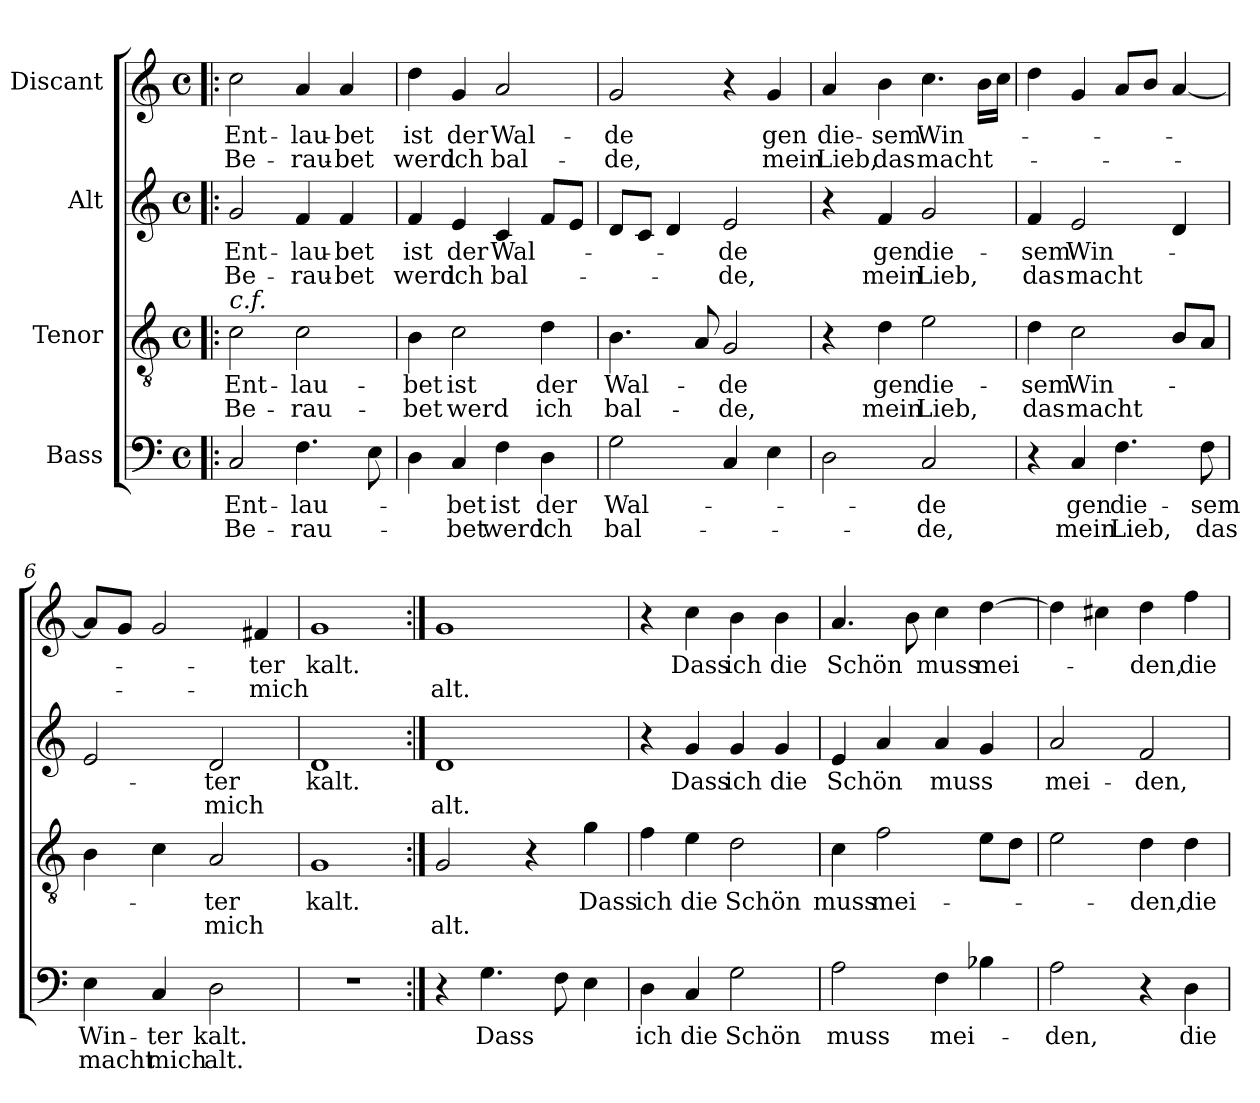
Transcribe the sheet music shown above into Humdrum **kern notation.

**kern	**text	**text	**kern	**text	**text	**kern	**text	**text	**kern	**text	**text
*part4	*part4	*part4	*part3	*part3	*part3	*part2	*part2	*part2	*part1	*part1	*part1
*staff4	*staff4	*staff4	*staff3	*staff3	*staff3	*staff2	*staff2	*staff2	*staff1	*staff1	*staff1
*I"Bass	*	*	*I"Tenor	*	*	*I"Alt	*	*	*I"Discant	*	*
*clefF4	*	*	*clefGv2	*	*	*clefG2	*	*	*clefG2	*	*
*k[]	*	*	*k[]	*	*	*k[]	*	*	*k[]	*	*
*M4/4	*	*	*M4/4	*	*	*M4/4	*	*	*M4/4	*	*
*met(c)	*	*	*met(c)	*	*	*met(c)	*	*	*met(c)	*	*
=1!|:	=1!|:	=1!|:	=1!|:	=1!|:	=1!|:	=1!|:	=1!|:	=1!|:	=1!|:	=1!|:	=1!|:
!	!	!	!LO:TX:a:i:t=c.f.	!	!	!	!	!	!	!	!
!	!LO:LY:b	!LO:LY:b	!	!LO:LY:b	!LO:LY:b	!	!LO:LY:b	!LO:LY:b	!	!LO:LY:b	!LO:LY:b
2C/	Ent-	Be-	2c\	Ent-	Be-	2g/	Ent-	Be-	2cc\	Ent-	Be-
!	!LO:LY:b	!LO:LY:b	!	!LO:LY:b	!LO:LY:b	!	!LO:LY:b	!LO:LY:b	!	!LO:LY:b	!LO:LY:b
4.F\	-lau-	-rau-	2c\	-lau-	-rau-	4f/	-lau-	-rau-	4a/	-lau-	-rau-
!	!	!	!	!	!	!	!LO:LY:b	!LO:LY:b	!	!LO:LY:b	!LO:LY:b
.	.	.	.	.	.	4f/	-bet	-bet	4a/	-bet	-bet
8E\	.	.	.	.	.	.	.	.	.	.	.
=2	=2	=2	=2	=2	=2	=2	=2	=2	=2	=2	=2
!	!	!	!	!LO:LY:b	!LO:LY:b	!	!LO:LY:b	!LO:LY:b	!	!LO:LY:b	!LO:LY:b
4D\	.	.	4B\	-bet	-bet	4f/	ist	werd	4dd\	ist	werd
!	!LO:LY:b	!LO:LY:b	!	!LO:LY:b	!LO:LY:b	!	!LO:LY:b	!LO:LY:b	!	!LO:LY:b	!LO:LY:b
4C/	-bet	-bet	2c\	ist	werd	4e/	der	ich	4g/	der	ich
!	!LO:LY:b	!LO:LY:b	!	!	!	!	!LO:LY:b	!LO:LY:b	!	!LO:LY:b	!LO:LY:b
4F\	ist	werd	.	.	.	4c/	Wal-	bal-	2a/	Wal-	bal-
!	!LO:LY:b	!LO:LY:b	!	!LO:LY:b	!LO:LY:b	!	!	!	!	!	!
4D\	der	ich	4d\	der	ich	8f/L	.	.	.	.	.
.	.	.	.	.	.	8e/J	.	.	.	.	.
=3	=3	=3	=3	=3	=3	=3	=3	=3	=3	=3	=3
!	!LO:LY:b	!LO:LY:b	!	!LO:LY:b	!LO:LY:b	!	!	!	!	!LO:LY:b	!LO:LY:b
2G\	Wal-	bal-	4.B\	Wal-	bal-	8d/L	.	.	2g/	-de	-de,
.	.	.	.	.	.	8c/J	.	.	.	.	.
.	.	.	.	.	.	4d/	.	.	.	.	.
.	.	.	8A/	.	.	.	.	.	.	.	.
!	!	!	!	!LO:LY:b	!LO:LY:b	!	!LO:LY:b	!LO:LY:b	!	!	!
4C/	.	.	2G/	-de	-de,	2e/	de	-de,	4r	.	.
!	!	!	!	!	!	!	!	!	!	!LO:LY:b	!LO:LY:b
4E\	.	.	.	.	.	.	.	.	4g/	gen	mein
=4	=4	=4	=4	=4	=4	=4	=4	=4	=4	=4	=4
!	!	!	!	!	!	!	!	!	!	!LO:LY:b	!LO:LY:b
2D\	.	.	4r	.	.	4r	.	.	4a/	die-	Lieb,
!	!	!	!	!LO:LY:b	!LO:LY:b	!	!LO:LY:b	!LO:LY:b	!	!LO:LY:b	!LO:LY:b
.	.	.	4d\	gen	mein	4f/	gen	mein	4b\	-sem	das
!	!LO:LY:b	!LO:LY:b	!	!LO:LY:b	!LO:LY:b	!	!LO:LY:b	!LO:LY:b	!	!LO:LY:b	!LO:LY:b
2C/	-de	-de,	2e\	die-	Lieb,	2g/	die-	Lieb,	4.cc\	Win-	macht-
.	.	.	.	.	.	.	.	.	16b\LL	.	.
.	.	.	.	.	.	.	.	.	16cc\JJ	.	.
!!LO:LB:g=z
=5	=5	=5	=5	=5	=5	=5	=5	=5	=5	=5	=5
!	!	!	!	!LO:LY:b	!LO:LY:b	!	!LO:LY:b	!LO:LY:b	!	!	!
4r	.	.	4d\	-sem	das	4f/	-sem	das	4dd\	.	.
!	!LO:LY:b	!LO:LY:b	!	!LO:LY:b	!LO:LY:b	!	!LO:LY:b	!LO:LY:b	!	!	!
4C/	gen	mein	2c\	Win-	macht	2e/	Win-	macht	4g/	.	.
!	!LO:LY:b	!LO:LY:b	!	!	!	!	!	!	!	!	!
4.F\	die-	Lieb,	.	.	.	.	.	.	8a/L	.	.
.	.	.	.	.	.	.	.	.	8b/J	.	.
.	.	.	8B/L	.	.	4d/	.	.	[4a/	.	.
!	!LO:LY:b	!LO:LY:b	!	!	!	!	!	!	!	!	!
8F\	-sem	das	8A/J	.	.	.	.	.	.	.	.
=6	=6	=6	=6	=6	=6	=6	=6	=6	=6	=6	=6
!	!LO:LY:b	!LO:LY:b	!	!	!	!	!	!	!	!	!
4E\	Win-	macht	4B\	.	.	2e/	.	.	8a/L]	.	.
.	.	.	.	.	.	.	.	.	8g/J	.	.
!	!LO:LY:b	!LO:LY:b	!	!	!	!	!	!	!	!	!
4C/	-ter	mich	4c\	.	.	.	.	.	2g/	.	.
!	!LO:LY:b	!LO:LY:b	!	!LO:LY:b	!LO:LY:b	!	!LO:LY:b	!LO:LY:b	!	!	!
2D\	kalt.	alt.	2A/	-ter	mich	2d/	-ter	mich	.	.	.
!	!	!	!	!	!	!	!	!	!	!LO:LY:b	!LO:LY:b
.	.	.	.	.	.	.	.	.	4f#X/	-ter	-mich
=7	=7	=7	=7	=7	=7	=7	=7	=7	=7	=7	=7
!	!	!	!	!LO:LY:b	!	!	!LO:LY:b	!	!	!LO:LY:b	!
1r	.	.	1G	kalt.	.	1d	kalt.	.	1g	kalt.	.
=8:|!	=8:|!	=8:|!	=8:|!	=8:|!	=8:|!	=8:|!	=8:|!	=8:|!	=8:|!	=8:|!	=8:|!
!	!	!	!	!	!LO:LY:b	!	!	!LO:LY:b	!	!	!LO:LY:b
4r	.	.	2G/	.	alt.	1d	.	alt.	1g	.	alt.
!	!LO:LY:b	!	!	!	!	!	!	!	!	!	!
4.G\	Dass	.	.	.	.	.	.	.	.	.	.
.	.	.	4r	.	.	.	.	.	.	.	.
8F\	.	.	.	.	.	.	.	.	.	.	.
!	!	!	!	!LO:LY:b	!	!	!	!	!	!	!
4E\	.	.	4g\	Dass	.	.	.	.	.	.	.
=9	=9	=9	=9	=9	=9	=9	=9	=9	=9	=9	=9
!	!LO:LY:b	!	!	!LO:LY:b	!	!	!	!	!	!	!
4D\	ich	.	4f\	ich	.	4r	.	.	4r	.	.
!	!LO:LY:b	!	!	!LO:LY:b	!	!	!LO:LY:b	!	!	!LO:LY:b	!
4C/	die	.	4e\	die	.	4g/	Dass	.	4cc\	Dass	.
!	!LO:LY:b	!	!	!LO:LY:b	!	!	!LO:LY:b	!	!	!LO:LY:b	!
2G\	Schön	.	2d\	Schön	.	4g/	ich	.	4b\	ich	.
!	!	!	!	!	!	!	!LO:LY:b	!	!	!LO:LY:b	!
.	.	.	.	.	.	4g/	die	.	4b\	die	.
=10	=10	=10	=10	=10	=10	=10	=10	=10	=10	=10	=10
!	!LO:LY:b	!	!	!LO:LY:b	!	!	!LO:LY:b	!	!	!LO:LY:b	!
2A\	muss	.	4c\	muss	.	4e/	Schön	.	4.a/	Schön	.
!	!	!	!	!LO:LY:b	!	!	!	!	!	!	!
.	.	.	2f\	mei-	.	4a/	.	.	.	.	.
.	.	.	.	.	.	.	.	.	8b\	.	.
!	!LO:LY:b	!	!	!	!	!	!LO:LY:b	!	!	!LO:LY:b	!
4F\	mei-	.	.	.	.	4a/	muss	.	4cc\	muss	.
!	!	!	!	!	!	!	!	!	!	!LO:LY:b	!
4B-X\	.	.	8e\L	.	.	4g/	.	.	[4dd\	mei-	.
.	.	.	8d\J	.	.	.	.	.	.	.	.
!!LO:PB:g=z
=11	=11	=11	=11	=11	=11	=11	=11	=11	=11	=11	=11
!	!LO:LY:b	!	!	!	!	!	!LO:LY:b	!	!	!	!
2A\	-den,	.	2e\	.	.	2a/	mei-	.	4dd\]	.	.
.	.	.	.	.	.	.	.	.	4cc#X\	.	.
!	!	!	!	!LO:LY:b	!	!	!LO:LY:b	!	!	!LO:LY:b	!
4r	.	.	4d\	-den,	.	2f/	-den,	.	4dd\	-den,	.
!	!LO:LY:b	!	!	!LO:LY:b	!	!	!	!	!	!LO:LY:b	!
4D\	die	.	4d\	die	.	.	.	.	4ff\	die	.
=	=	=	=	=	=	=	=	=	=	=	=
*-	*-	*-	*-	*-	*-	*-	*-	*-	*-	*-	*-
